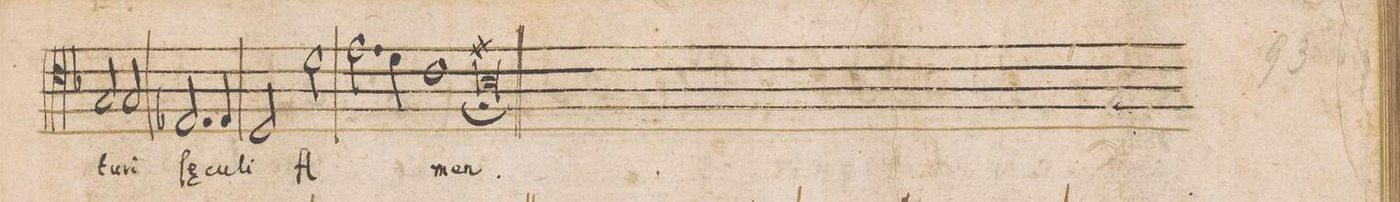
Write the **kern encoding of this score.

**kern	**text
*I"TENOR	*
*clefC4	*
*k[b-]	*
*met(C|)	*
*M2/1	*
2G/	-tu-
2G/	-ri
=174	=174
2.E-X/	ſae-
4E-/	-cu-
2D/	-li
2d\	A-
=175	=175
2.e-X\	.
4d\	.
1c	.
=176	=176
0Bn;	-men.
==	==
*-	*-
